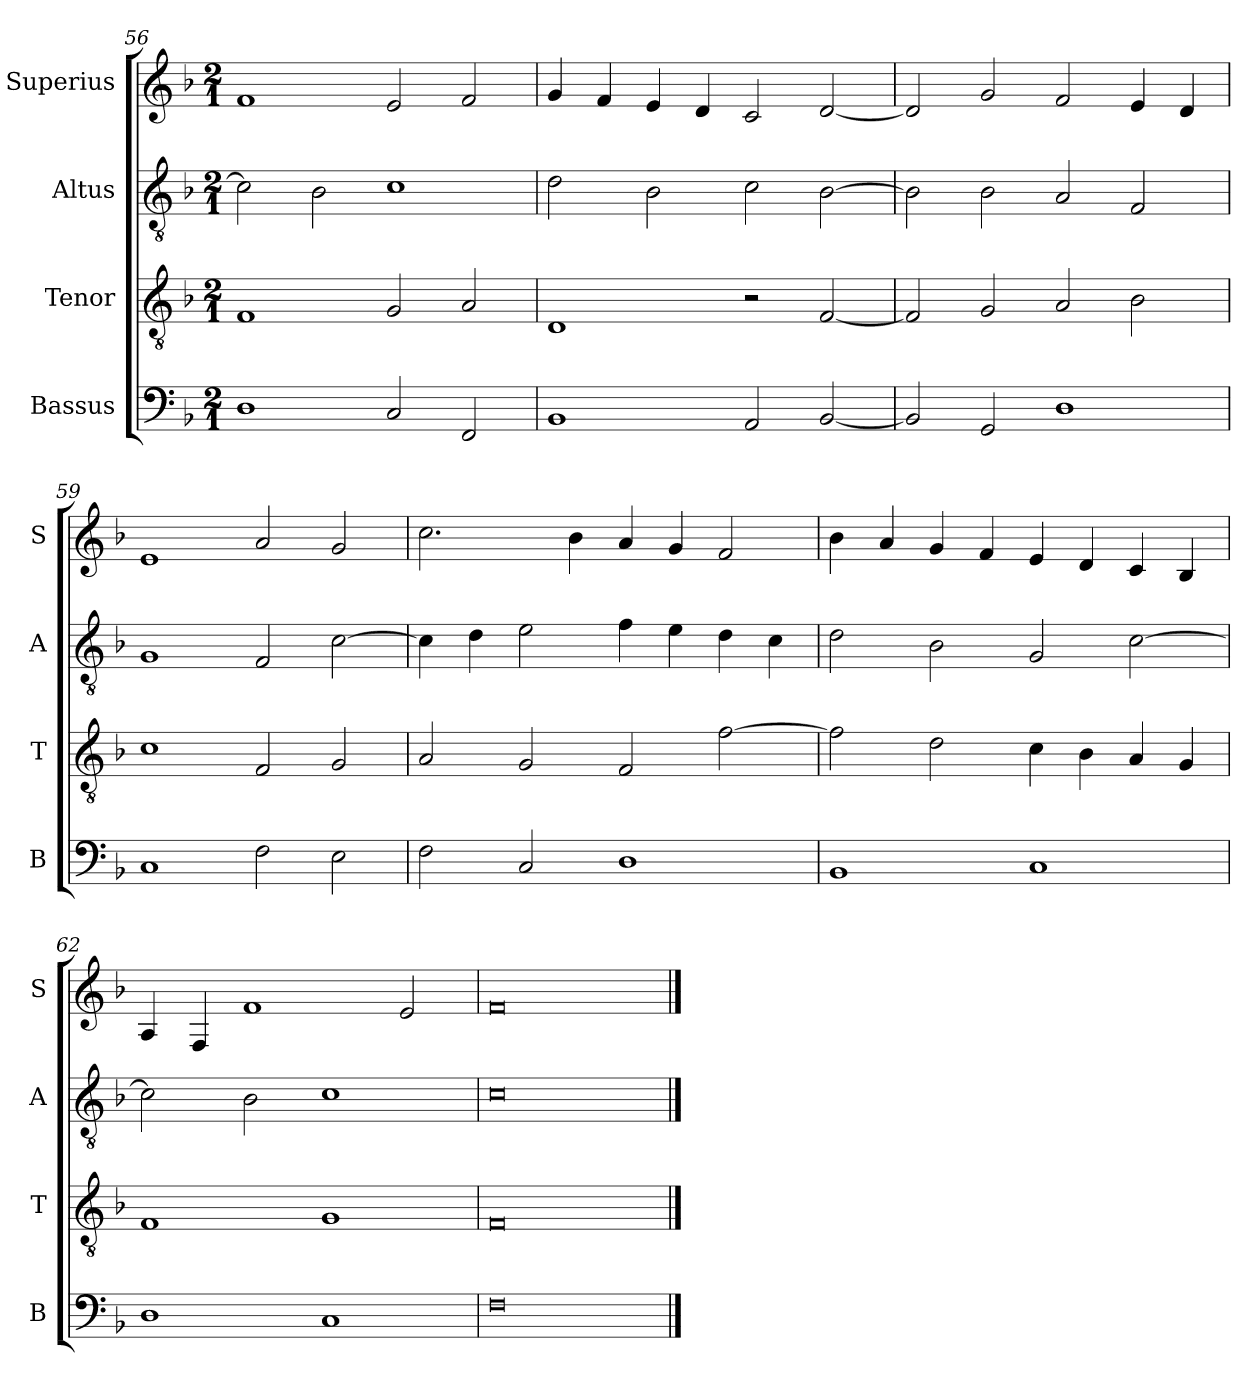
**kern	**kern	**kern	**kern
*part4	*part3	*part2	*part1
*staff4	*staff3	*staff2	*staff1
*I"Bassus	*I"Tenor	*I"Altus	*I"Superius
*I'B	*I'T	*I'A	*I'S
*clefF4	*clefGv2	*clefGv2	*clefG2
*k[b-]	*k[b-]	*k[b-]	*k[b-]
*M2/1	*M2/1	*M2/1	*M2/1
=56	=56	=56	=56
1D	1F	2c\]	1f
.	.	2B-\	.
2C/	2G/	1c	2e/
2FF/	2A/	.	2f/
=57	=57	=57	=57
1BB-	1D	2d\	4g/
.	.	.	4f/
.	.	2B-\	4e/
.	.	.	4d/
2AA/	2r	2c\	2c/
[2BB-/	[2F/	[2B-\	[2d/
=58	=58	=58	=58
2BB-/]	2F/]	2B-\]	2d/]
2GG/	2G/	2B-\	2g/
1D	2A/	2A/	2f/
.	2B-\	2F/	4e/
.	.	.	4d/
=59	=59	=59	=59
1C	1c	1G	1e
2F\	2F/	2F/	2a/
2E\	2G/	[2c\	2g/
=60	=60	=60	=60
2F\	2A/	4c\]	2.cc\
.	.	4d\	.
2C/	2G/	2e\	.
.	.	.	4b-\
1D	2F/	4f\	4a/
.	.	4e\	4g/
.	[2f\	4d\	2f/
.	.	4c\	.
=61	=61	=61	=61
1BB-	2f\]	2d\	4b-\
.	.	.	4a/
.	2d\	2B-\	4g/
.	.	.	4f/
1C	4c\	2G/	4e/
.	4B-\	.	4d/
.	4A/	[2c\	4c/
.	4G/	.	4B-/
=62	=62	=62	=62
1D	1F	2c\]	4A/
.	.	.	4F/
.	.	2B-\	1f
1C	1G	1c	.
.	.	.	2e/
=63	=63	=63	=63
0F	0F	0c	0f
==	==	==	==
*-	*-	*-	*-
